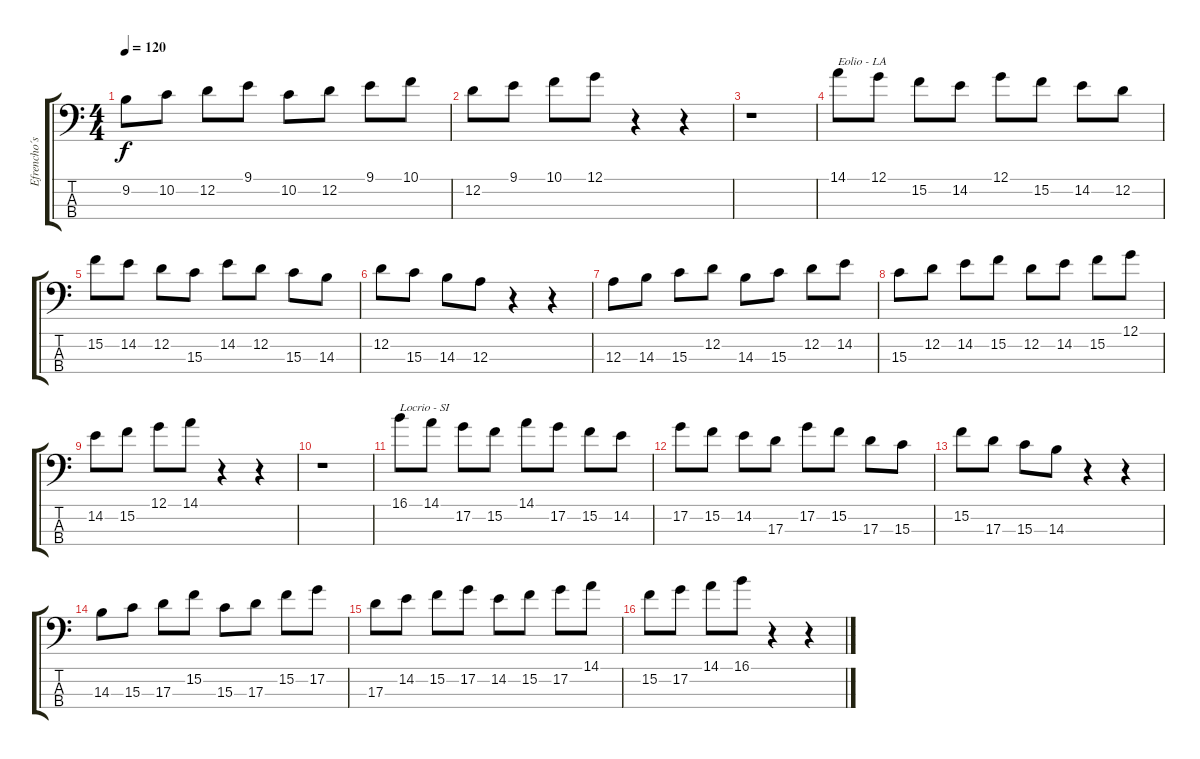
\track ("Efrencho´s Bass" "Efrencho´s") {instrument electricbassfinger}
\staff {score tabs}
\tuning (G2 D2 A1 E1) {hide}
\ts (4 4)
\tempo 120
\clef f4
\ks c
9.2.8{dy f} 10.2.8 12.2.8 9.1.8 10.2.8 12.2.8 9.1.8 10.1.8 |
12.2.8 9.1.8 10.1.8 12.1.8 r.4 r.4 |
r.1 |
14.1.8{txt "Eolio - LA"} 12.1.8 15.2.8 14.2.8 12.1.8 15.2.8 14.2.8 12.2.8 |
15.2.8 14.2.8 12.2.8 15.3.8 14.2.8 12.2.8 15.3.8 14.3.8 |
12.2.8 15.3.8 14.3.8 12.3.8 r.4 r.4 |
12.3.8 14.3.8 15.3.8 12.2.8 14.3.8 15.3.8 12.2.8 14.2.8 |
15.3.8 12.2.8 14.2.8 15.2.8 12.2.8 14.2.8 15.2.8 12.1.8 |
14.2.8 15.2.8 12.1.8 14.1.8 r.4 r.4 |
r.1 |
16.1.8{txt "Locrio - SI"} 14.1.8 17.2.8 15.2.8 14.1.8 17.2.8 15.2.8 14.2.8 |
17.2.8 15.2.8 14.2.8 17.3.8 17.2.8 15.2.8 17.3.8 15.3.8 |
15.2.8 17.3.8 15.3.8 14.3.8 r.4 r.4 |
14.3.8 15.3.8 17.3.8 15.2.8 15.3.8 17.3.8 15.2.8 17.2.8 |
17.3.8 14.2.8 15.2.8 17.2.8 14.2.8 15.2.8 17.2.8 14.1.8 |
15.2.8 17.2.8 14.1.8 16.1.8 r.4 r.4
